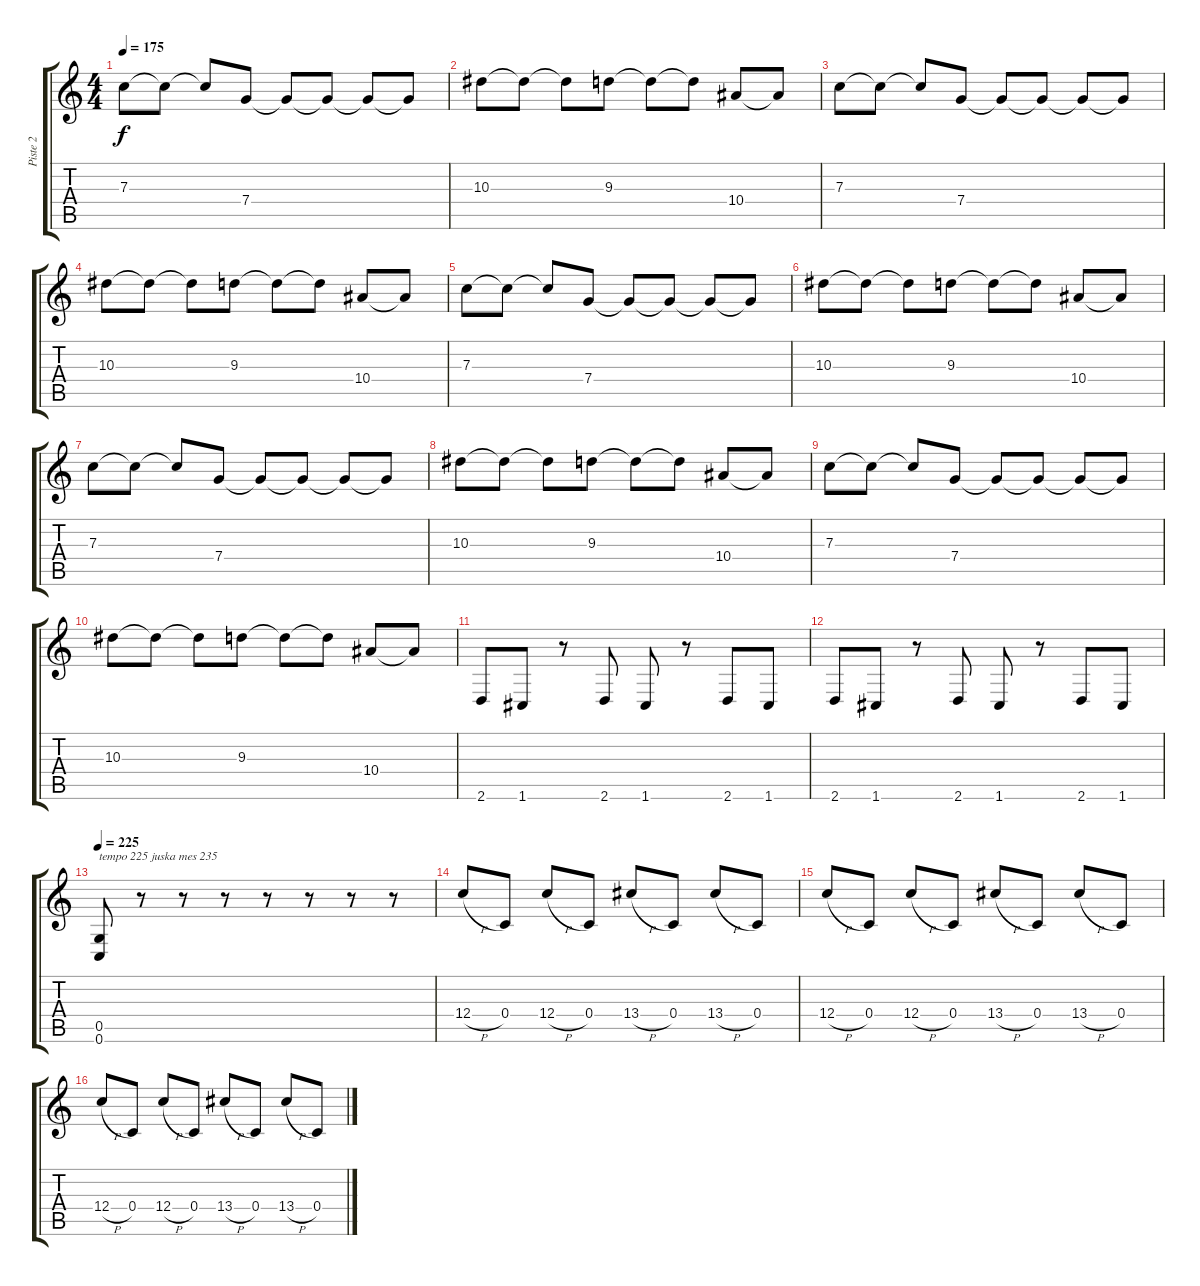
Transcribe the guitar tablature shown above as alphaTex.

\track ("Piste 2" "Piste 2") {instrument distortionguitar}
\staff {score tabs}
\tuning (D4 A3 F3 C3 G2 C2) {hide}
\ts (4 4)
\tempo 175
\clef g2
\ks c
7.3.8{dy f} 7.3{t}.8 7.3{t}.8 7.4.8 7.4{t}.8 7.4{t}.8 7.4{t}.8 7.4{t}.8 |
10.3.8 10.3{t}.8 10.3{t}.8 9.3.8 9.3{t}.8 9.3{t}.8 10.4.8 10.4{t}.8 |
7.3.8 7.3{t}.8 7.3{t}.8 7.4.8 7.4{t}.8 7.4{t}.8 7.4{t}.8 7.4{t}.8 |
10.3.8 10.3{t}.8 10.3{t}.8 9.3.8 9.3{t}.8 9.3{t}.8 10.4.8 10.4{t}.8 |
7.3.8 7.3{t}.8 7.3{t}.8 7.4.8 7.4{t}.8 7.4{t}.8 7.4{t}.8 7.4{t}.8 |
10.3.8 10.3{t}.8 10.3{t}.8 9.3.8 9.3{t}.8 9.3{t}.8 10.4.8 10.4{t}.8 |
7.3.8 7.3{t}.8 7.3{t}.8 7.4.8 7.4{t}.8 7.4{t}.8 7.4{t}.8 7.4{t}.8 |
10.3.8 10.3{t}.8 10.3{t}.8 9.3.8 9.3{t}.8 9.3{t}.8 10.4.8 10.4{t}.8 |
7.3.8 7.3{t}.8 7.3{t}.8 7.4.8 7.4{t}.8 7.4{t}.8 7.4{t}.8 7.4{t}.8 |
10.3.8 10.3{t}.8 10.3{t}.8 9.3.8 9.3{t}.8 9.3{t}.8 10.4.8 10.4{t}.8 |
2.6.8 1.6.8 r.8 2.6.8 1.6.8 r.8 2.6.8 1.6.8 |
2.6.8 1.6.8 r.8 2.6.8 1.6.8 r.8 2.6.8 1.6.8 |
\tempo 225
(0.5 0.6).8{txt "tempo 225 juska mes 235"} r.8 r.8 r.8 r.8 r.8 r.8 r.8 |
12.4{h}.8 0.4.8 12.4{h}.8 0.4.8 13.4{h}.8 0.4.8 13.4{h}.8 0.4.8 |
12.4{h}.8 0.4.8 12.4{h}.8 0.4.8 13.4{h}.8 0.4.8 13.4{h}.8 0.4.8 |
12.4{h}.8 0.4.8 12.4{h}.8 0.4.8 13.4{h}.8 0.4.8 13.4{h}.8 0.4.8
